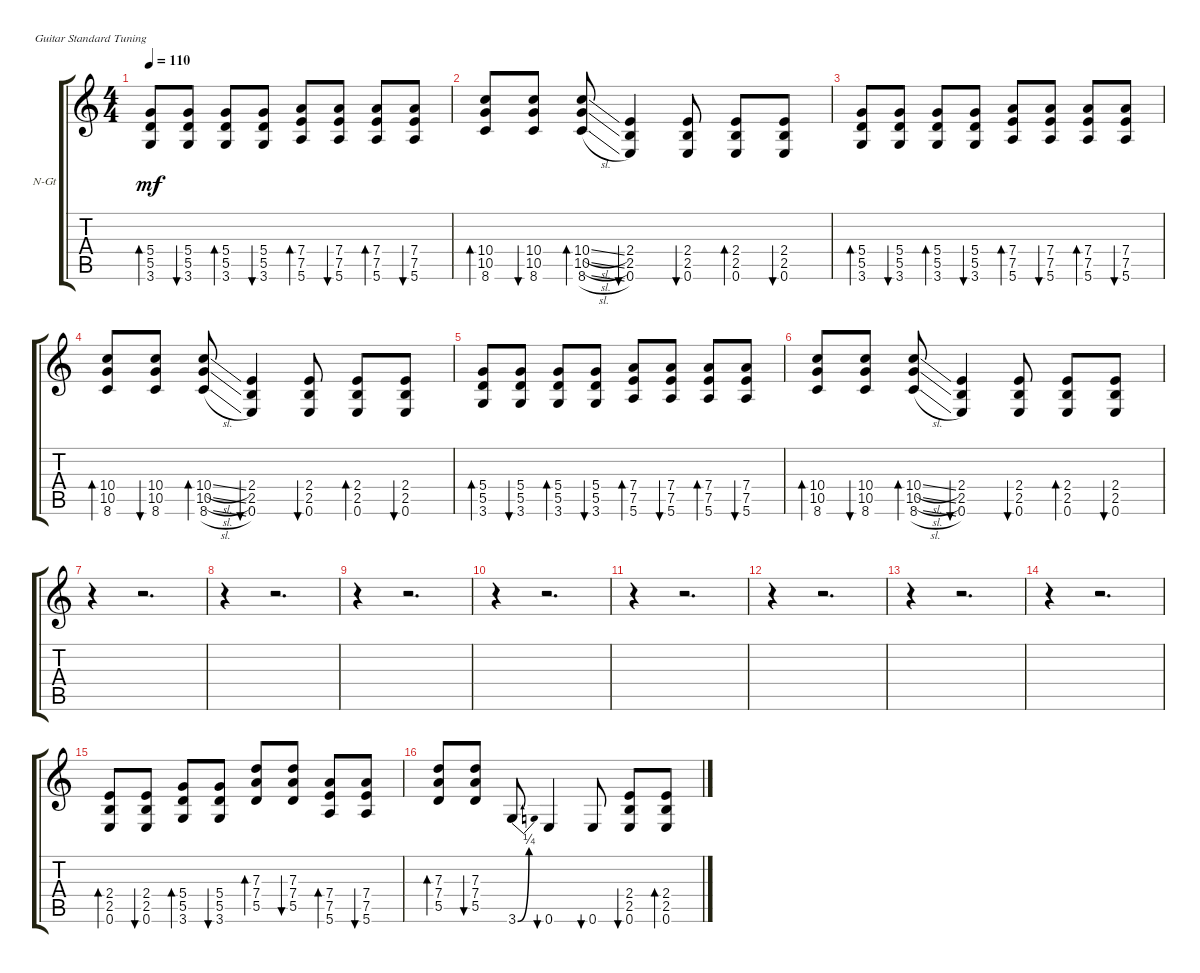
\bracketExtendMode groupsimilarinstruments
\firstSystemTrackNameOrientation horizontal
\otherSystemsTrackNameOrientation horizontal
\track ("Nylon Guitar" "N-Gt") {instrument acousticguitarnylon}
\staff {score tabs}
\tuning (E4 B3 G3 D3 A2 E2)
\ts (4 4)
\tempo 110
\clef g2
\ks c
(5.4 5.5 3.6).8{bd 30 dy mf} (5.4 5.5 3.6).8{bu 30} (5.4 5.5 3.6).8{bd 30} (5.4 5.5 3.6).8{bu 30} (7.4 7.5 5.6).8{bd 30} (7.4 7.5 5.6).8{bu 30} (7.4 7.5 5.6).8{bd 30} (7.4 7.5 5.6).8{bu 30} |
(10.4 10.5 8.6).8{bd 30} (10.4 10.5 8.6).8{bu 30} (10.4{sl} 10.5{sl} 8.6{sl}).8{bd 30} (2.4 2.5 0.6).4{bu 30} (2.4 2.5 0.6).8{bu 30} (2.4 2.5 0.6).8{bd 30} (2.4 2.5 0.6).8{bu 30} |
(5.4 5.5 3.6).8{bd 30} (5.4 5.5 3.6).8{bu 30} (5.4 5.5 3.6).8{bd 30} (5.4 5.5 3.6).8{bu 30} (7.4 7.5 5.6).8{bd 30} (7.4 7.5 5.6).8{bu 30} (7.4 7.5 5.6).8{bd 30} (7.4 7.5 5.6).8{bu 30} |
(10.4 10.5 8.6).8{bd 30} (10.4 10.5 8.6).8{bu 30} (10.4{sl} 10.5{sl} 8.6{sl}).8{bd 30} (2.4 2.5 0.6).4{bu 30} (2.4 2.5 0.6).8{bu 30} (2.4 2.5 0.6).8{bd 30} (2.4 2.5 0.6).8{bu 30} |
(5.4 5.5 3.6).8{bd 30} (5.4 5.5 3.6).8{bu 30} (5.4 5.5 3.6).8{bd 30} (5.4 5.5 3.6).8{bu 30} (7.4 7.5 5.6).8{bd 30} (7.4 7.5 5.6).8{bu 30} (7.4 7.5 5.6).8{bd 30} (7.4 7.5 5.6).8{bu 30} |
(10.4 10.5 8.6).8{bd 30} (10.4 10.5 8.6).8{bu 30} (10.4{sl} 10.5{sl} 8.6{sl}).8{bd 30} (2.4 2.5 0.6).4{bu 30} (2.4 2.5 0.6).8{bu 30} (2.4 2.5 0.6).8{bd 30} (2.4 2.5 0.6).8{bu 30} |
r.4 r.2{d} |
r.4 r.2{d} |
r.4 r.2{d} |
r.4 r.2{d} |
r.4 r.2{d} |
r.4 r.2{d} |
r.4 r.2{d} |
r.4 r.2{d} |
(2.4 2.5 0.6).8{bd 30} (2.4 2.5 0.6).8{bu 30} (5.4 5.5 3.6).8{bd 30} (5.4 5.5 3.6).8{bu 30} (7.3 7.4 5.5).8{bd 30} (7.3 7.4 5.5).8{bu 30} (7.4 7.5 5.6).8{bd 30} (7.4 7.5 5.6).8{bu 30} |
(7.3 7.4 5.5).8{bd 30} (7.3 7.4 5.5).8{bu 30} 3.6{be (bend 0 0 60 1)}.8 0.6.4{bu 30} 0.6.8{bu 30} (2.4 2.5 0.6).8{bu 30} (2.4 2.5 0.6).8{bd 30}
